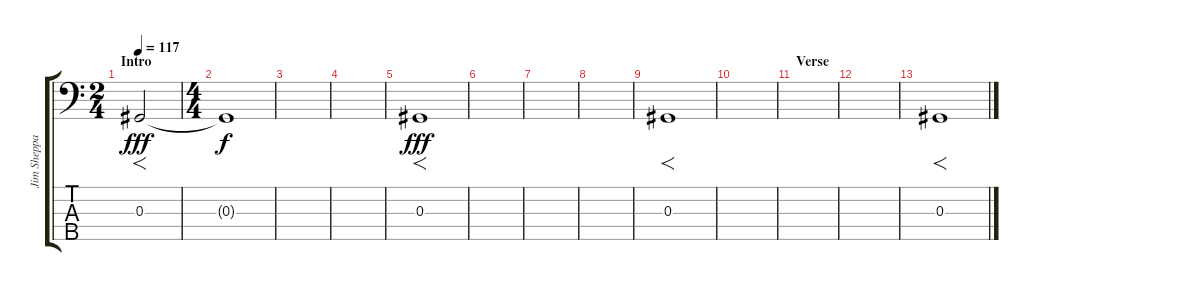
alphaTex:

\track ("Jim Sheppard" "Jim Sheppa") {instrument electricbasspick}
\staff {score tabs}
\tuning (Gb2 Db2 Ab1 Db1 Ab0) {hide}
\ts (2 4)
\section ("" "Intro")
\tempo 117
\clef f4
\ks c
0.3.2{f dy fff instrument acousticgrandpiano} |
\ts (4 4)
0.3{t}.1{dy f} |
|
|
0.3.1{f dy fff} |
|
|
|
0.3.1{f} |
|
\section ("" "Verse")
|
|
0.3.1{f}
